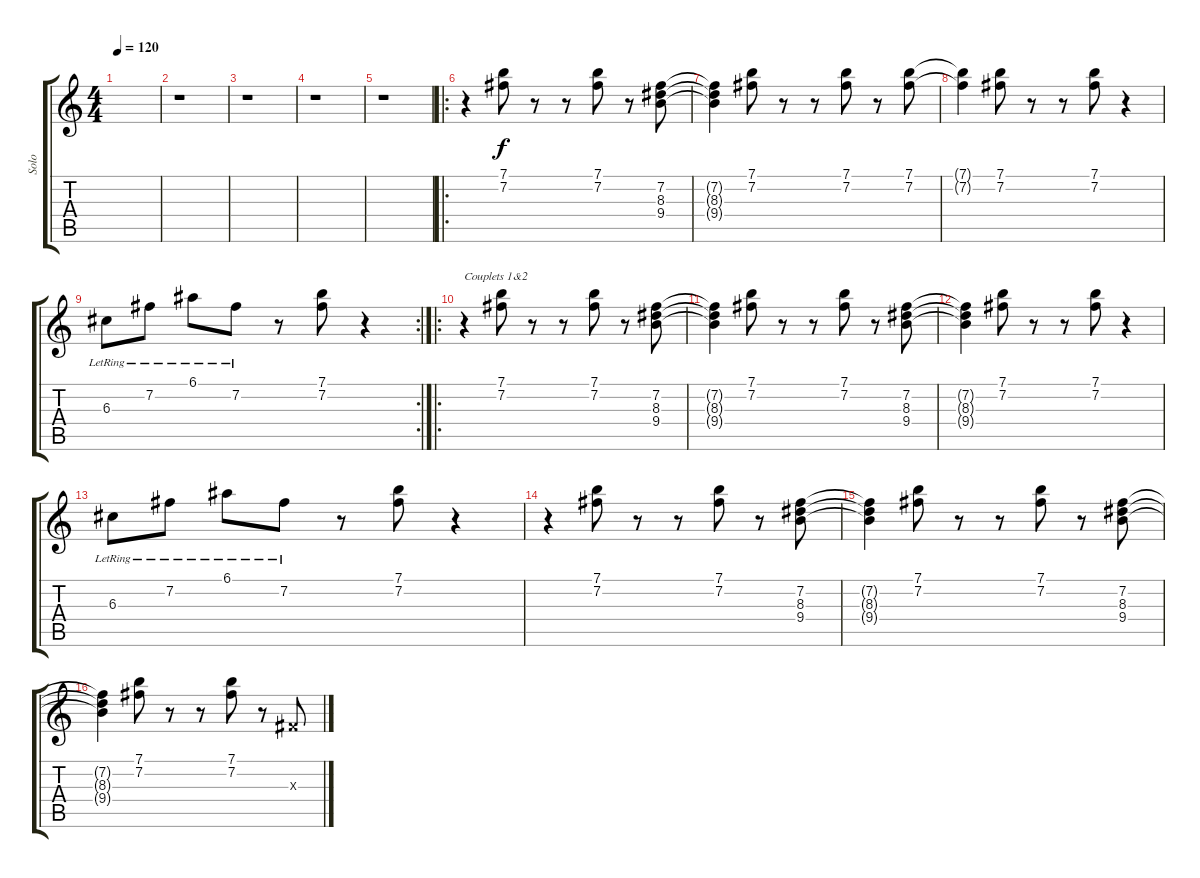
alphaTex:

\track ("Solo" "Solo") {instrument electricguitarclean}
\staff {score tabs}
\tuning (E4 B3 G3 D3 A2 E2) {hide}
\ts (4 4)
\tempo 120
\clef g2
\ks c
|
r.1 |
r.1 |
r.1 |
r.1 |
\ro
r.4 (7.1 7.2).8 r.8 r.8 (7.1 7.2).8 r.8 (7.2 8.3 9.4).8 |
(7.2{t} 8.3{t} 9.4{t}).4 (7.1 7.2).8 r.8 r.8 (7.1 7.2).8 r.8 (7.1 7.2).8 |
(7.1{t} 7.2{t}).4 (7.1 7.2).8 r.8 r.8 (7.1 7.2).8 r.4 |
\rc 2
6.3{lr}.8 7.2{lr}.8 6.1{lr}.8 7.2{lr}.8 r.8 (7.1 7.2).8 r.4 |
\ro
r.4{txt "Couplets 1&2"} (7.1 7.2).8 r.8 r.8 (7.1 7.2).8 r.8 (7.2 8.3 9.4).8 |
(7.2{t} 8.3{t} 9.4{t}).4 (7.1 7.2).8 r.8 r.8 (7.1 7.2).8 r.8 (7.2 8.3 9.4).8 |
(7.2{t} 8.3{t} 9.4{t}).4 (7.1 7.2).8 r.8 r.8 (7.1 7.2).8 r.4 |
6.3{lr}.8 7.2{lr}.8 6.1{lr}.8 7.2{lr}.8 r.8 (7.1 7.2).8 r.4 |
r.4 (7.1 7.2).8 r.8 r.8 (7.1 7.2).8 r.8 (7.2 8.3 9.4).8 |
(7.2{t} 8.3{t} 9.4{t}).4 (7.1 7.2).8 r.8 r.8 (7.1 7.2).8 r.8 (7.2 8.3 9.4).8 |
(7.2{t} 8.3{t} 9.4{t}).4 (7.1 7.2).8 r.8 r.8 (7.1 7.2).8 r.8 -1.3{x}.8
